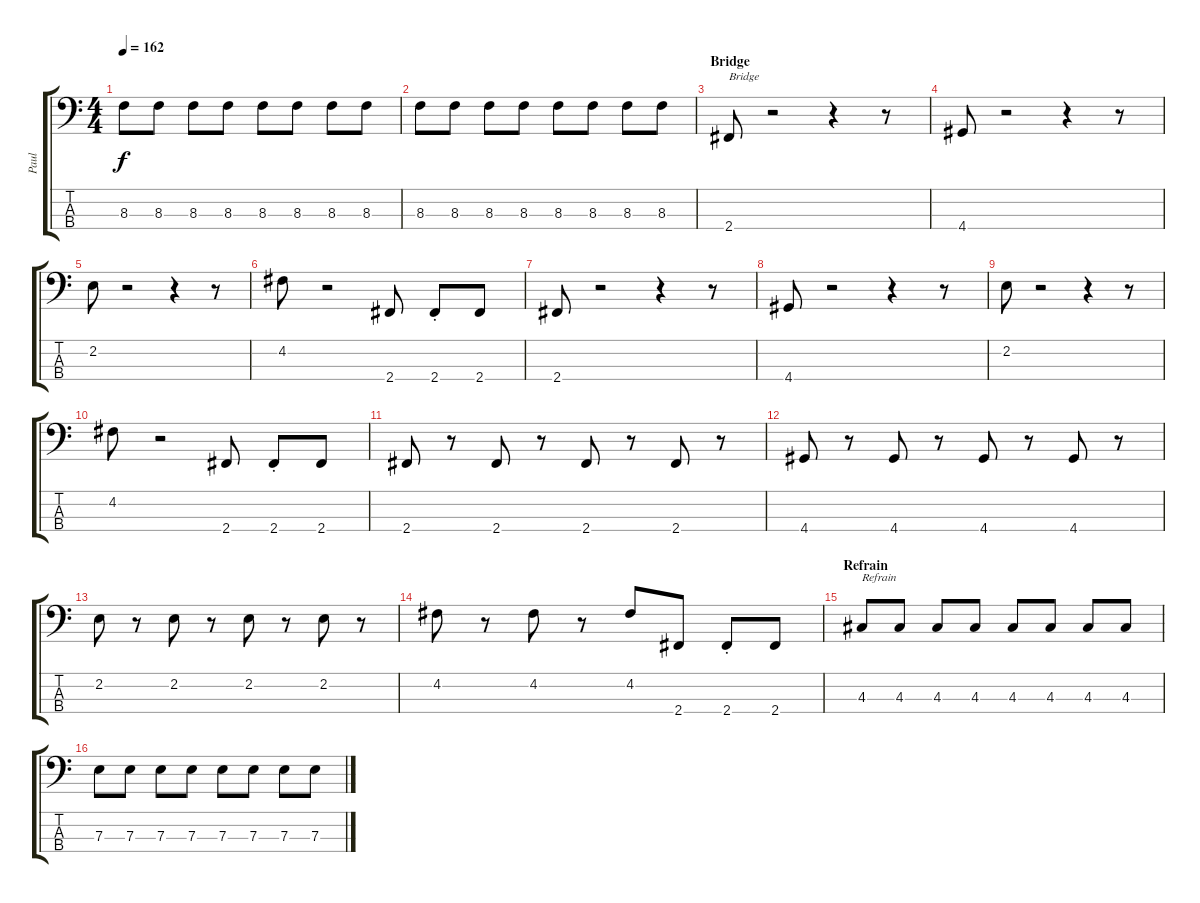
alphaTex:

\track ("Paul" "Paul") {instrument electricbasspick}
\staff {score tabs}
\tuning (G2 D2 A1 E1) {hide}
\ts (4 4)
\tempo 162
\clef f4
\ks c
8.3.8{dy f} 8.3.8 8.3.8 8.3.8 8.3.8 8.3.8 8.3.8 8.3.8 |
8.3.8 8.3.8 8.3.8 8.3.8 8.3.8 8.3.8 8.3.8 8.3.8 |
\section ("" "Bridge")
2.4.8{txt "Bridge"} r.2 r.4 r.8 |
4.4.8 r.2 r.4 r.8 |
2.2.8 r.2 r.4 r.8 |
4.2.8 r.2 2.4.8 2.4{st}.8 2.4.8 |
2.4.8 r.2 r.4 r.8 |
4.4.8 r.2 r.4 r.8 |
2.2.8 r.2 r.4 r.8 |
4.2.8 r.2 2.4.8 2.4{st}.8 2.4.8 |
2.4.8 r.8 2.4.8 r.8 2.4.8 r.8 2.4.8 r.8 |
4.4.8 r.8 4.4.8 r.8 4.4.8 r.8 4.4.8 r.8 |
2.2.8 r.8 2.2.8 r.8 2.2.8 r.8 2.2.8 r.8 |
4.2.8 r.8 4.2.8 r.8 4.2.8 2.4.8 2.4{st}.8 2.4.8 |
\section ("" "Refrain")
4.3.8{txt "Refrain"} 4.3.8 4.3.8 4.3.8 4.3.8 4.3.8 4.3.8 4.3.8 |
7.3.8 7.3.8 7.3.8 7.3.8 7.3.8 7.3.8 7.3.8 7.3.8
